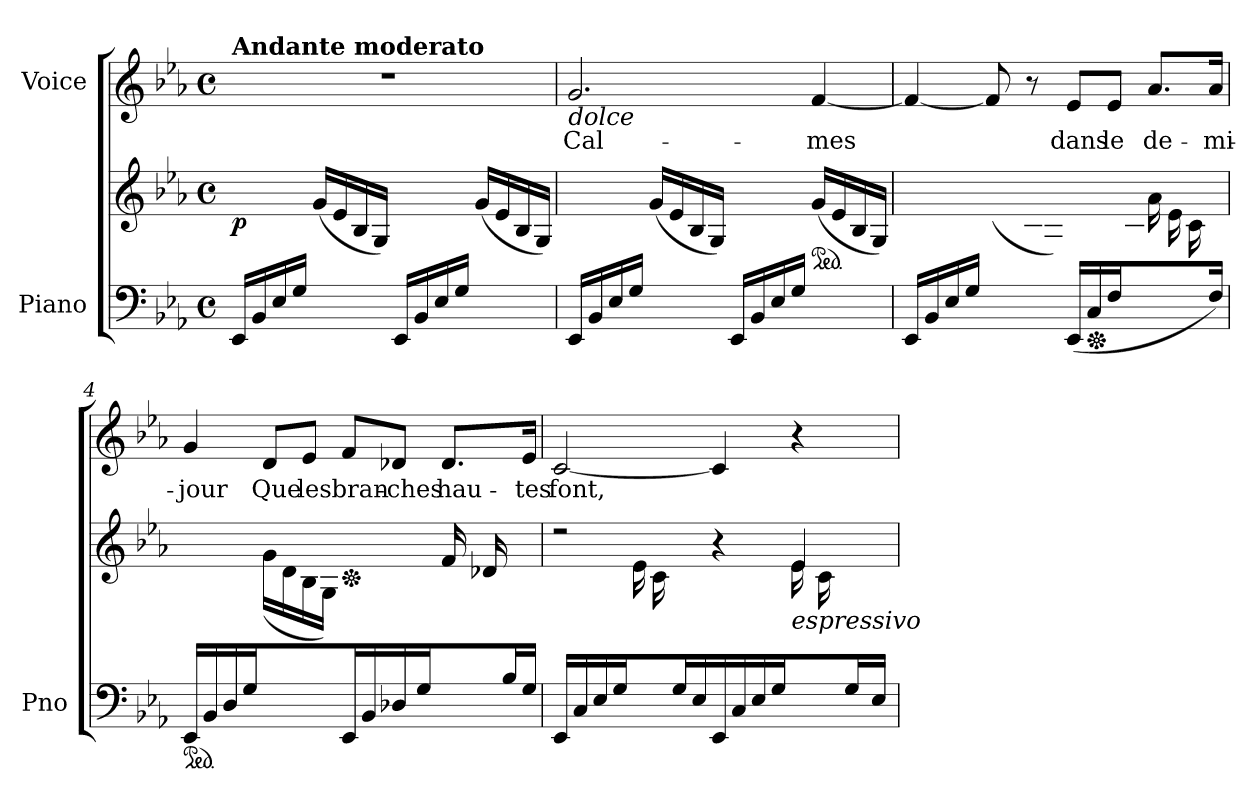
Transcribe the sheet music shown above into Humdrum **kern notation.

**kern	**kern	**dynam	**kern	**text
*part2	*part2	*part2	*part1	*part1
*staff3	*staff2	*staff2/3	*staff1	*staff1
*I"Piano	*	*	*I"Voice	*
*I'Pno	*	*	*	*
*clefF4	*clefG2	*	*clefG2	*
*k[b-e-a-]	*k[b-e-a-]	*	*k[b-e-a-]	*
*M4/4	*M4/4	*	*M4/4	*
*met(c)	*met(c)	*	*met(c)	*
*MM63	*MM63	*	*MM63	*
=1	=1	=1	=1	=1
*	*^	*	*	*
!	!	!	!	!LO:TX:a:B:t=Andante moderato	!
!	!	!	!LO:DY:b	!	!
16EE-/LL	1ryy	4ryy	p	1r	.
16BB-/	.	.	.	.	.
16E-/	.	.	.	.	.
16G/JJ	.	.	.	.	.
4ryy	.	(16g/LL	.	.	.
.	.	16e-/	.	.	.
.	.	16B-/	.	.	.
.	.	16G/JJ)	.	.	.
16EE-/LL	.	4ryy	.	.	.
16BB-/	.	.	.	.	.
16E-/	.	.	.	.	.
16G/JJ	.	.	.	.	.
4ryy	.	(16g/LL	.	.	.
.	.	16e-/	.	.	.
.	.	16B-/	.	.	.
.	.	16G/JJ)	.	.	.
!!LO:LB:g=z
=2	=2	=2	=2	=2	=2
!	!	!	!	!LO:TX:b:i:t=dolce	!
!	!	!	!	!	!LO:LY:b
16EE-/LL	1ryy	4ryy	.	2.g/	Cal-
16BB-/	.	.	.	.	.
16E-/	.	.	.	.	.
16G/JJ	.	.	.	.	.
4ryy	.	(16g/LL	.	.	.
.	.	16e-/	.	.	.
.	.	16B-/	.	.	.
.	.	16G/JJ)	.	.	.
16EE-/LL	.	4ryy	.	.	.
16BB-/	.	.	.	.	.
16E-/	.	.	.	.	.
16G/JJ	.	.	.	.	.
*	*ped	*	*	*	*
!	!	!	!	!	!LO:LY:b
4ryy	.	(16g/LL	.	[4f/	-mes
.	.	16e-/	.	.	.
.	.	16B-/	.	.	.
.	.	16G/JJ)	.	.	.
!!LO:LB:g=z
=3	=3	=3	=3	=3	=3
16EE-/LL	1ryy	4ryy	.	4f/_	.
16BB-/	.	.	.	.	.
16E-/	.	.	.	.	.
16G/JJ	.	.	.	.	.
4ryy	.	(16f/LL	.	8f/]	.
.	.	16d/	.	.	.
.	.	16B-/	.	8r	.
.	.	16G/JJ)	.	.	.
!	!	!	!	!	!LO:LY:b
(<16EE-/LL	.	8.ryy	.	8e-/L	dans
*Xped	*	*	*	*	*
16C/	.	.	.	.	.
!	!	!	!	!	!LO:LY:b
16F/	.	.	.	8e-/J	le
4ryy	.	16c\JJ)	.	.	.
!	!	!	!	!	!LO:LY:b
.	.	(16a-\LL	.	8.a-/L	de-
.	.	16e-\	.	.	.
.	.	16c\	.	.	.
!	!	!	!	!	!LO:LY:b
16F/JJ)	.	16ryy	.	16a-/Jk	mi-
=4	=4	=4	=4	=4	=4
*ped	*	*	*	*	*
!	!	!	!	!	!LO:LY:b
16EE-/LL	1ryy	4ryy	.	4g/	-jour
16BB-/	.	.	.	.	.
16D/	.	.	.	.	.
16G/JJ	.	.	.	.	.
!	!	!	!	!	!LO:LY:b
4ryy	.	(16g\LL	.	8d/L	Que
.	.	16d\	.	.	.
!	!	!	!	!	!LO:LY:b
.	.	16B-\	.	8e-/J	les
.	.	16G\JJ)	.	.	.
*	*Xped	*	*	*	*
!	!	!	!	!	!LO:LY:b
16EE-/LL	.	4ryy	.	8f/L	bran-
16BB-/	.	.	.	.	.
!	!	!	!	!	!LO:LY:b
16D-X/	.	.	.	8d-X/J	-ches
16G/JJ	.	.	.	.	.
!	!	!	!	!	!LO:LY:b
8ryy	.	(<16f/LL	.	8.d-/L	hau-
.	.	16d-X/	.	.	.
16B-/	.	8ryy	.	.	.
!	!	!	!	!	!LO:LY:b
16G/JJ)	.	.	.	16e-/Jk	-tes
!!LO:LB:g=z
=5	=5	=5	=5	=5	=5
!	!	!	!	!	!LO:LY:b
16EE-/LL	2r	4ryy	.	[2c/	font,
16C/	.	.	.	.	.
16E-/	.	.	.	.	.
16G/JJ	.	.	.	.	.
8ryy	.	(<16e-\LL	.	.	.
.	.	16c\	.	.	.
16G/	.	4.ryy	.	.	.
16E-/JJ)	.	.	.	.	.
16EE-/LL	4r	.	.	4c/]	.
16C/	.	.	.	.	.
16E-/	.	.	.	.	.
16G/JJ	.	.	.	.	.
!	!LO:TX:b:i:t=espressivo	!	!	!	!
8ryy	4e-/	16e-\LL	.	4r	.
.	.	16c\	.	.	.
16G/	.	8ryy	.	.	.
16E-/JJ	.	.	.	.	.
*	*v	*v	*	*	*
=	=	=	=	=
*-	*-	*-	*-	*-
